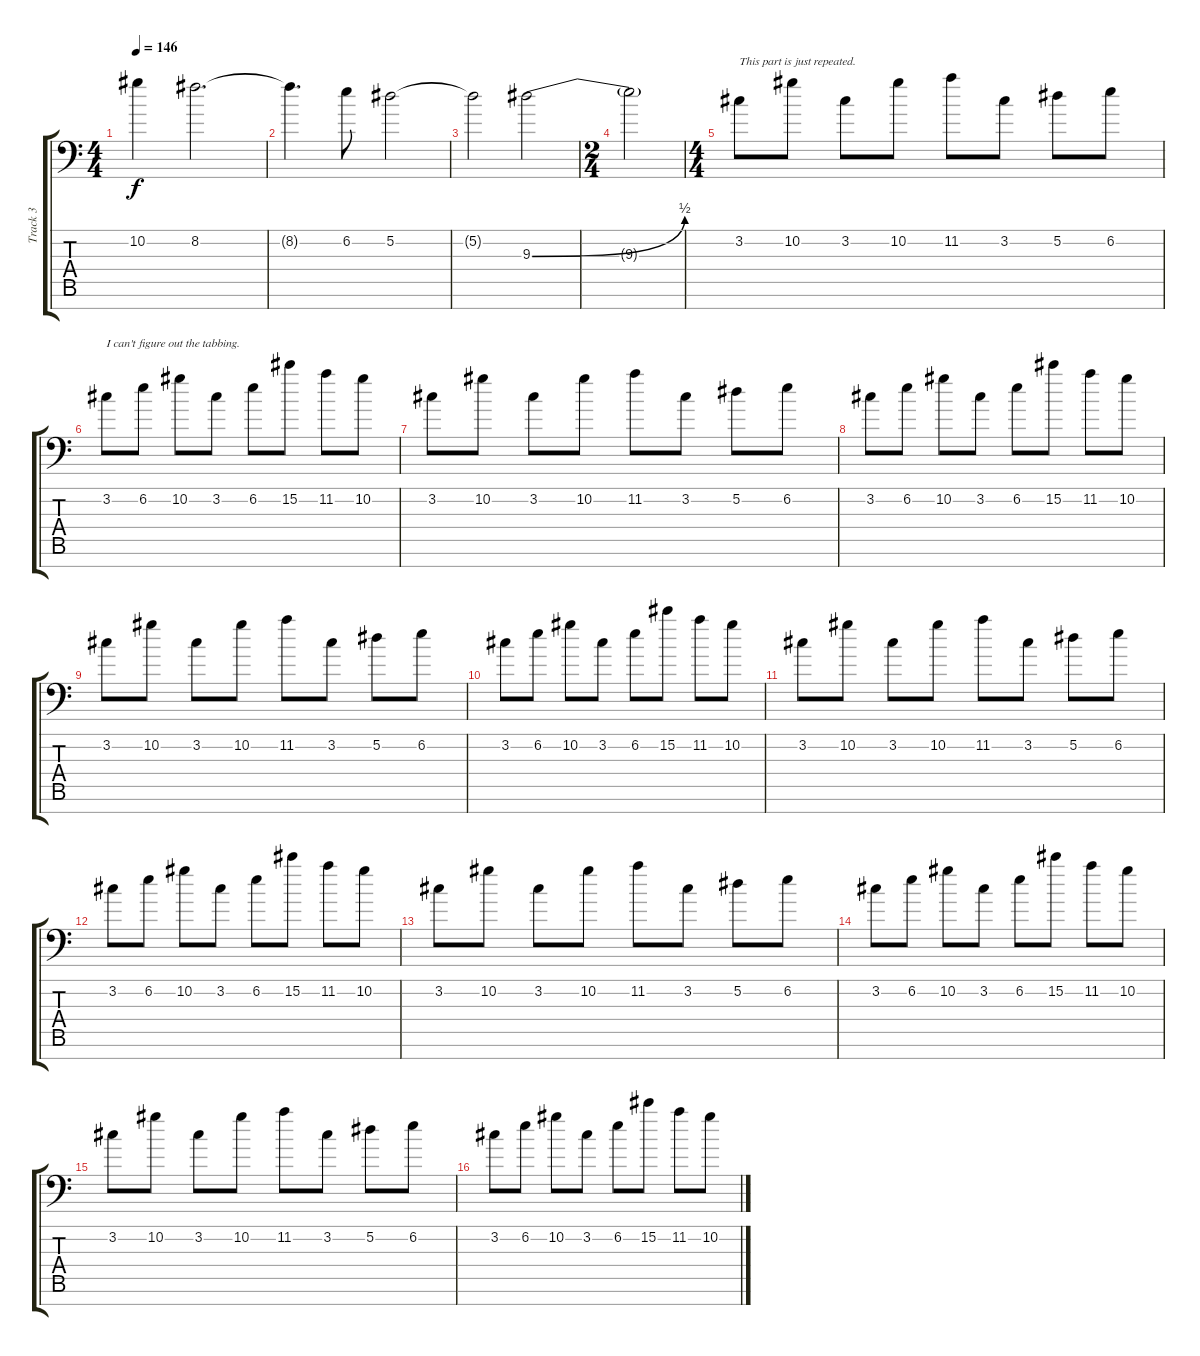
\track ("Track 3" "Track 3") {instrument distortionguitar}
\staff {score tabs}
\tuning (Eb4 Bb3 Gb3 Db3 Ab2 Eb2 Ab1) {hide}
\ts (4 4)
\tempo 146
\clef f4
\ks c
10.2{t}.4{dy f} 8.2.2{d} |
8.2{t}.4{d} 6.2.8 5.2.2 |
5.2{t}.2 9.3{be (bend 0 0 60 2)}.2 |
\ts (2 4)
9.3{t}.2 |
\ts (4 4)
3.2.8{txt "This part is just repeated."} 10.2.8 3.2.8 10.2.8 11.2.8 3.2.8 5.2.8 6.2.8 |
3.2.8{txt "I can't figure out the tabbing. "} 6.2.8 10.2.8 3.2.8 6.2.8 15.2.8 11.2.8 10.2.8 |
3.2.8 10.2.8 3.2.8 10.2.8 11.2.8 3.2.8 5.2.8 6.2.8 |
3.2.8 6.2.8 10.2.8 3.2.8 6.2.8 15.2.8 11.2.8 10.2.8 |
3.2.8 10.2.8 3.2.8 10.2.8 11.2.8 3.2.8 5.2.8 6.2.8 |
3.2.8 6.2.8 10.2.8 3.2.8 6.2.8 15.2.8 11.2.8 10.2.8 |
3.2.8 10.2.8 3.2.8 10.2.8 11.2.8 3.2.8 5.2.8 6.2.8 |
3.2.8 6.2.8 10.2.8 3.2.8 6.2.8 15.2.8 11.2.8 10.2.8 |
3.2.8 10.2.8 3.2.8 10.2.8 11.2.8 3.2.8 5.2.8 6.2.8 |
3.2.8 6.2.8 10.2.8 3.2.8 6.2.8 15.2.8 11.2.8 10.2.8 |
3.2.8 10.2.8 3.2.8 10.2.8 11.2.8 3.2.8 5.2.8 6.2.8 |
3.2.8 6.2.8 10.2.8 3.2.8 6.2.8 15.2.8 11.2.8 10.2.8
